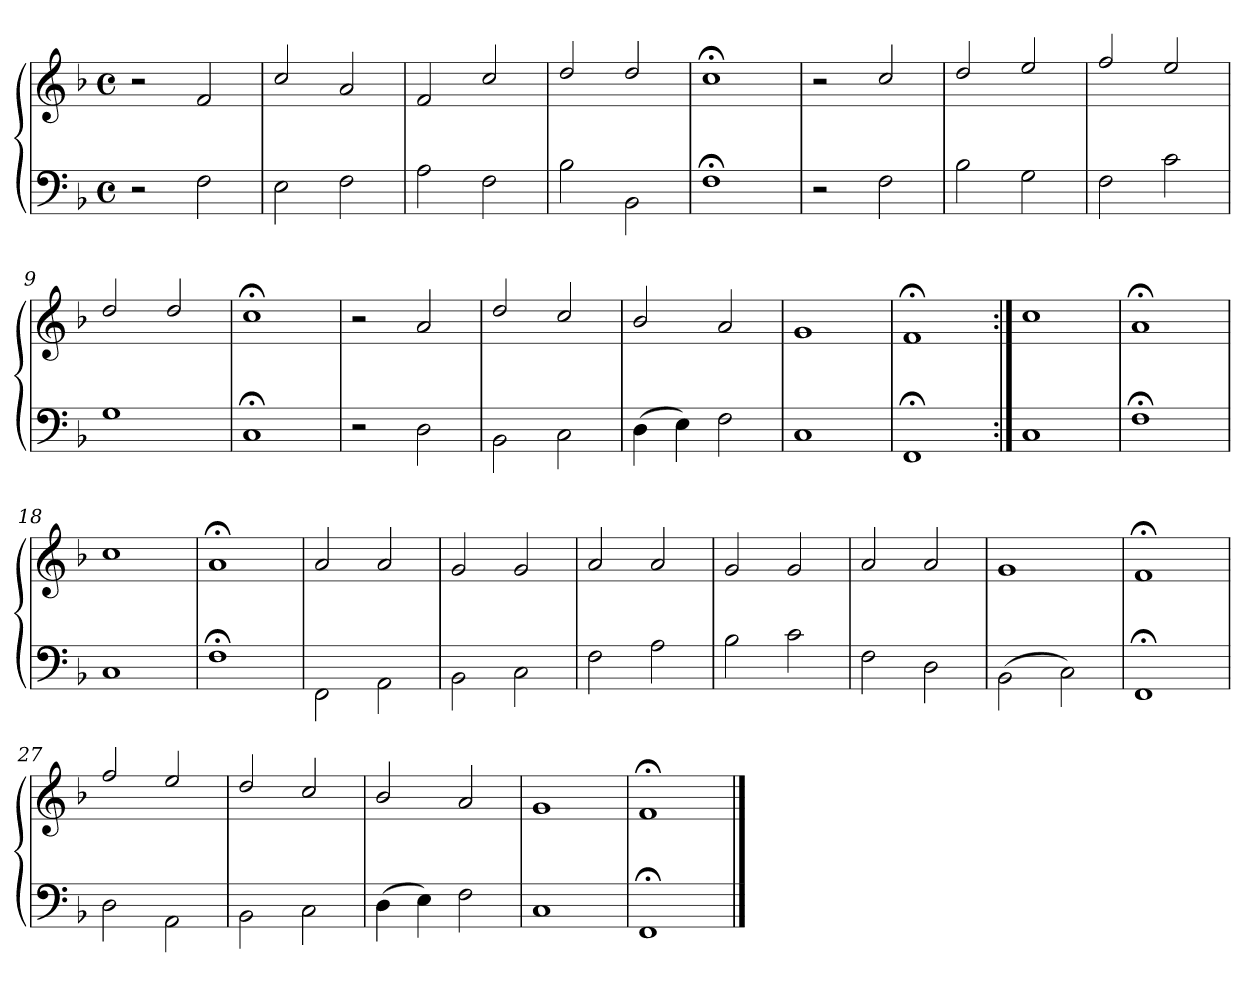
**kern	**kern
*part1	*part1
*staff2	*staff1
*clefF4	*clefG2
*k[b-]	*k[b-]
*M4/4	*M4/4
*met(c)	*met(c)
=1	=1
2r	2r
2F\	2f/
=2	=2
2E\	2cc/
2F\	2a/
=3	=3
2A\	2f/
2F\	2cc/
=4	=4
2B-\	2dd/
2BB-\	2dd/
=5	=5
1F;\	1cc;</
=6	=6
2r	2r
2F\	2cc/
=7	=7
2B-\	2dd/
2G\	2ee/
=8	=8
2F\	2ff/
2c\	2ee/
=9	=9
1G\	2dd/
.	2dd/
=10	=10
1C;\	1cc;</
!!LO:LB:g=z
=11	=11
2r	2r
2D\	2a/
=12	=12
2BB-\	2dd/
2C\	2cc/
=13	=13
(4D\	2b-/
4E\)	.
2F\	2a/
=14	=14
1C\	1g/
=15	=15
1FF;\	1f;</
=16:|!	=16:|!
1C\	1cc/
=17	=17
1F;\	1a;</
=18	=18
1C\	1cc/
=19	=19
1F;\	1a;</
!!LO:LB:g=z
=20	=20
2FF\	2a/
2AA\	2a/
=21	=21
2BB-\	2g/
2C\	2g/
=22	=22
2F\	2a/
2A\	2a/
=23	=23
2B-\	2g/
2c\	2g/
=24	=24
2F\	2a/
2D\	2a/
=25	=25
(2BB-\	1g/
2C\)	.
=26	=26
1FF;\	1f;</
=27	=27
2D\	2ff/
2AA\	2ee/
=28	=28
2BB-\	2dd/
2C\	2cc/
=29	=29
(4D\	2b-/
4E\)	.
2F\	2a/
=30	=30
1C\	1g/
=31	=31
1FF;\	1f;</
==	==
*-	*-
